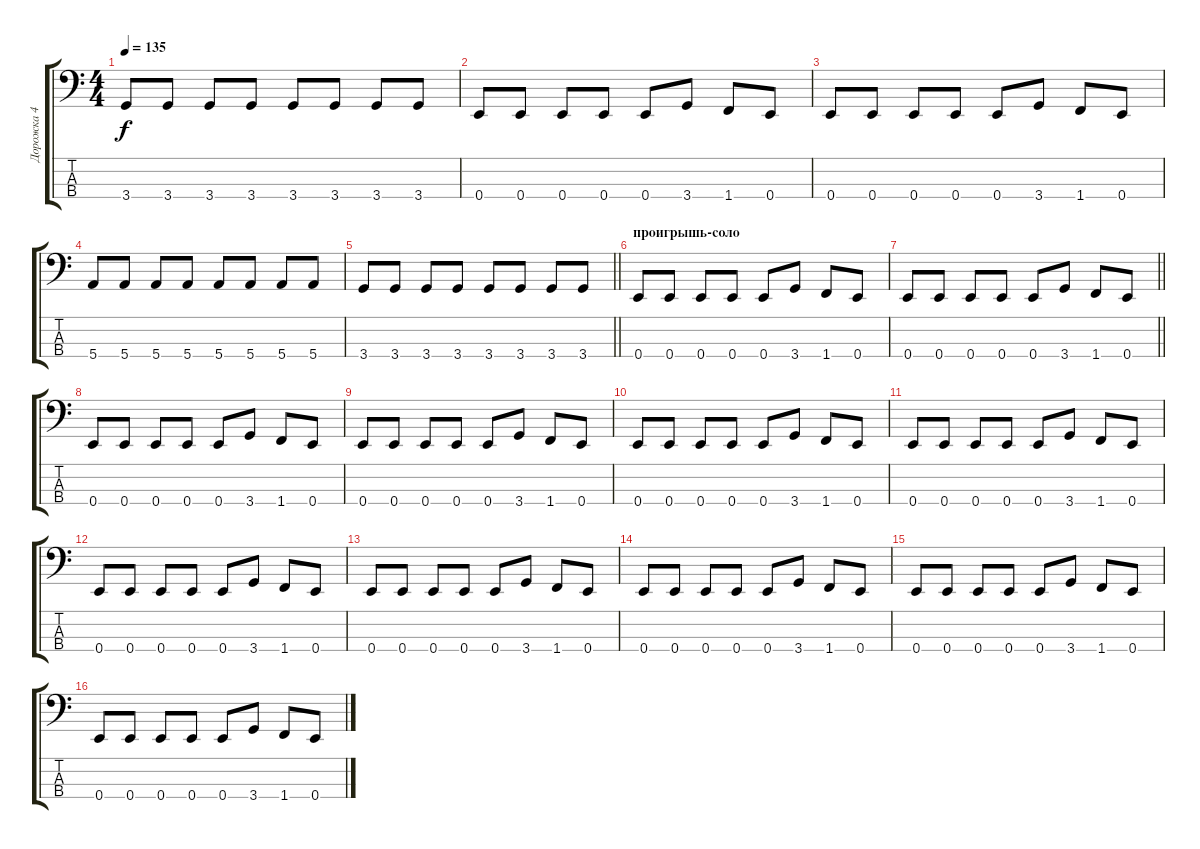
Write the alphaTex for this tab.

\track ("Дорожка 4" "Дорожка 4") {instrument electricbassfinger}
\staff {score tabs}
\tuning (G2 D2 A1 E1) {hide}
\ts (4 4)
\tempo 135
\clef f4
\ks c
3.4.8{dy f} 3.4.8 3.4.8 3.4.8 3.4.8 3.4.8 3.4.8 3.4.8 |
0.4.8 0.4.8 0.4.8 0.4.8 0.4.8 3.4.8 1.4.8 0.4.8 |
0.4.8 0.4.8 0.4.8 0.4.8 0.4.8 3.4.8 1.4.8 0.4.8 |
5.4.8 5.4.8 5.4.8 5.4.8 5.4.8 5.4.8 5.4.8 5.4.8 |
\barLineRight lightlight
3.4.8 3.4.8 3.4.8 3.4.8 3.4.8 3.4.8 3.4.8 3.4.8 |
\section ("" "проигрышь-соло")
0.4.8 0.4.8 0.4.8 0.4.8 0.4.8 3.4.8 1.4.8 0.4.8 |
\barLineRight lightlight
0.4.8 0.4.8 0.4.8 0.4.8 0.4.8 3.4.8 1.4.8 0.4.8 |
0.4.8 0.4.8 0.4.8 0.4.8 0.4.8 3.4.8 1.4.8 0.4.8 |
0.4.8 0.4.8 0.4.8 0.4.8 0.4.8 3.4.8 1.4.8 0.4.8 |
0.4.8 0.4.8 0.4.8 0.4.8 0.4.8 3.4.8 1.4.8 0.4.8 |
0.4.8 0.4.8 0.4.8 0.4.8 0.4.8 3.4.8 1.4.8 0.4.8 |
0.4.8 0.4.8 0.4.8 0.4.8 0.4.8 3.4.8 1.4.8 0.4.8 |
0.4.8 0.4.8 0.4.8 0.4.8 0.4.8 3.4.8 1.4.8 0.4.8 |
0.4.8 0.4.8 0.4.8 0.4.8 0.4.8 3.4.8 1.4.8 0.4.8 |
0.4.8 0.4.8 0.4.8 0.4.8 0.4.8 3.4.8 1.4.8 0.4.8 |
0.4.8 0.4.8 0.4.8 0.4.8 0.4.8 3.4.8 1.4.8 0.4.8
